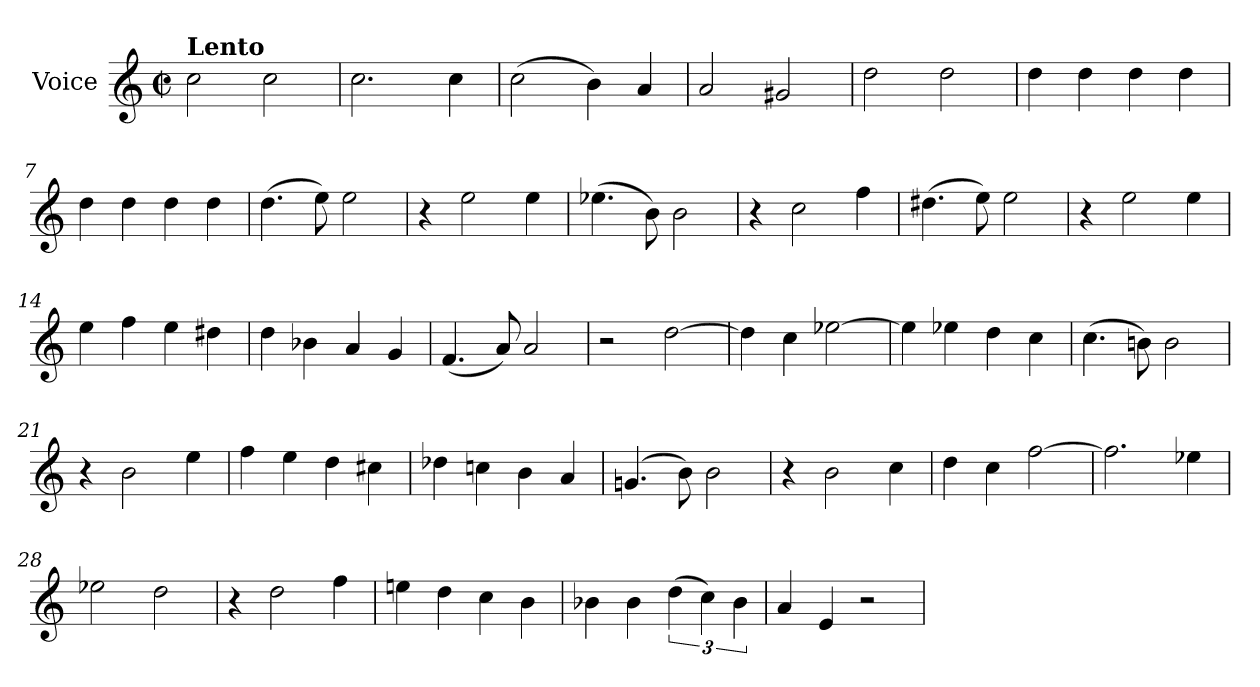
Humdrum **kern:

**kern
*part1
*staff1
*I"Voice
*clefG2
*k[]
*C:
*M2/2
*met(c|)
=1
!LO:TX:a:B:t=Lento
2cc\
2cc\
=2
2.cc\
4cc\
=3
(>2cc\
4b\)
4a/
=4
2a/
2g#X/
=5
2dd\
2dd\
=6
4dd\
4dd\
4dd\
4dd\
=7
4dd\
4dd\
4dd\
4dd\
!!LO:LB:g=z
=8
(>4.dd\
8ee\)
2ee\
=9
4r
2ee\
4ee\
=10
(>4.ee-Xi\
8b\)
2b\
=11
4r
2cc\
4ff\
=12
(>4.dd#X\
8ee\)
2ee\
=13
4r
2ee\
4ee\
=14
4ee\
4ff\
4ee\
4dd#Xi\
!!LO:LB:g=z
=15
4dd\
4b-X\
4a/
4g/
=16
(<4.f/
8a/)
2a/
=17
2r
[2dd\
=18
4dd\]
4cc\
[2ee-X\
=19
4ee-\]
4ee-X\
4dd\
4cc\
=20
(>4.cc\
8bn\)
2b\
=21
4r
2b\
4ee\
!!LO:LB:g=z
=22
4ff\
4ee\
4dd\
4cc#X\
=23
4dd-Xi\
4ccn\
4b\
4a/
=24
(4.gn/
8b\)
2b\
=25
4r
2b\
4cc\
=26
4dd\
4cc\
[2ff\
=27
2.ff\]
4ee-X\
=28
2ee-X\
2dd\
!!LO:LB:g=z
=29
4r
2dd\
4ff\
=30
4een\
4dd\
4cc\
4b\
=31
4b-X\
4b-\
(>6dd\
6cc\)
6b-\
=32
4a/
4e/
2r
=
*-
